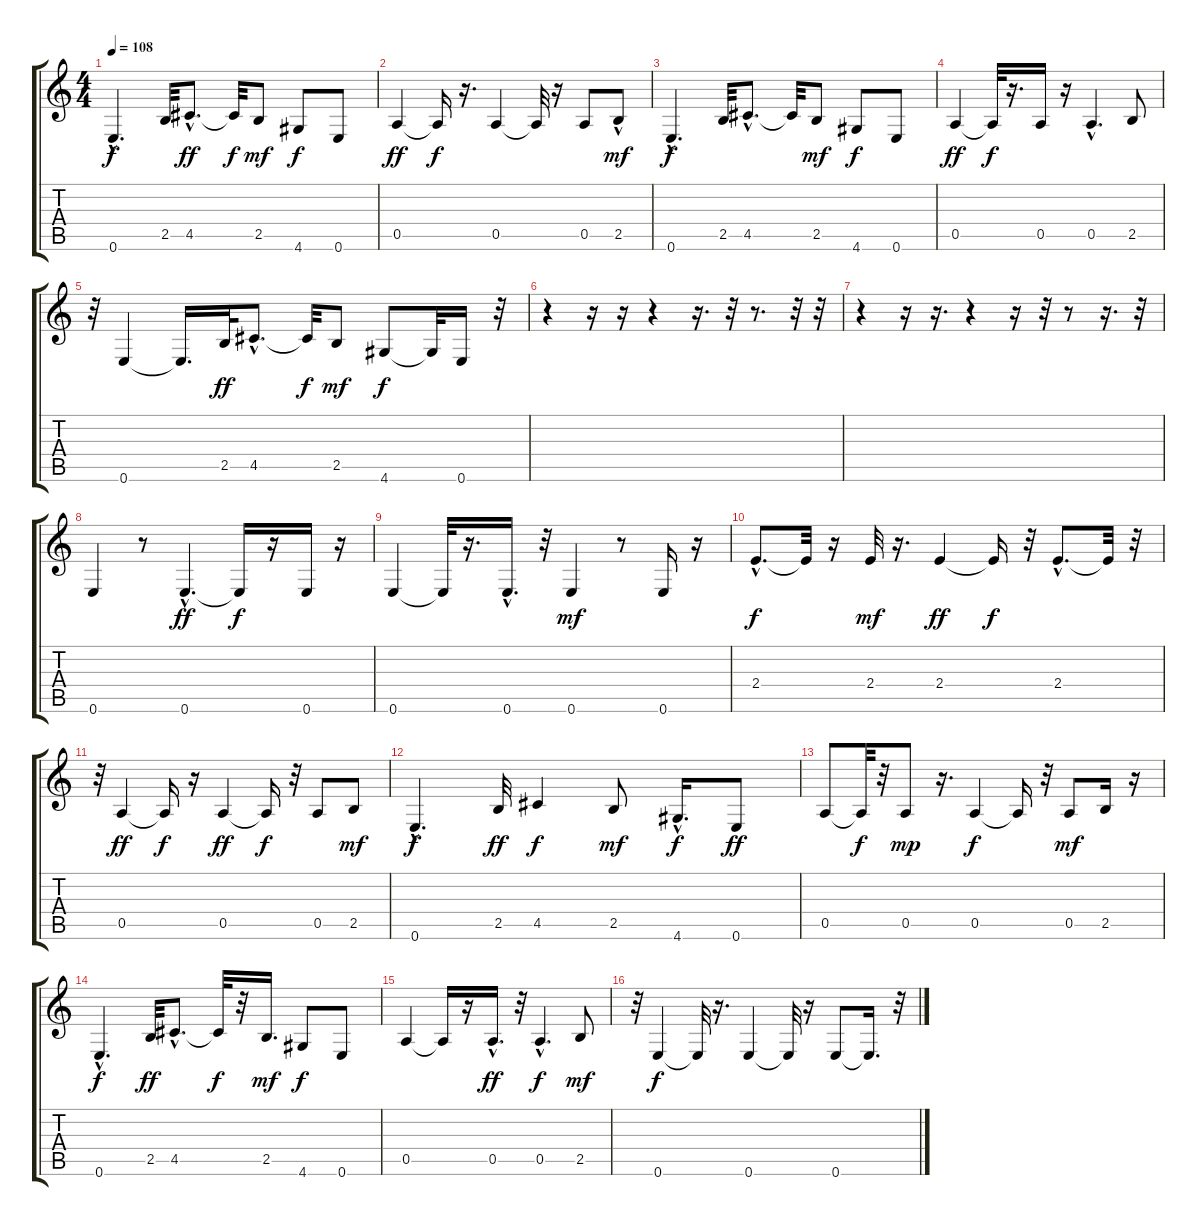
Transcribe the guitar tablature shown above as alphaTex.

\track "" {instrument fretlessbass}
\staff {score tabs}
\tuning (E4 B3 G3 D3 A2 E2) {hide}
\ts (4 4)
\tempo 108
\clef g2
\ks c
0.6{hac}.4{d dy f} 2.5.32 4.5{hac}.8{d dy ff} 4.5{t}.32{dy f} 2.5.8{dy mf} 4.6.8{dy f} 0.6.8 |
0.5.4{dy ff} 0.5{t}.16{dy f} r.16{d} 0.5.4 0.5{t}.32 r.16 0.5.8 2.5{hac}.8{dy mf} |
0.6{hac}.4{d dy f} 2.5.32 4.5{hac}.8{d} 4.5{t}.32 2.5.8{dy mf} 4.6.8{dy f} 0.6.8 |
0.5.4{dy ff} 0.5{t}.32{dy f} r.16{d} 0.5.16 r.16 0.5{hac}.4{d} 2.5.8 |
r.32 0.6.4 0.6{t}.16{d} 2.5.32{dy ff} 4.5{hac}.8{d} 4.5{t}.32{dy f} 2.5.8{dy mf} 4.6.8{dy f} 4.6{t}.32 0.6.16 r.32 |
r.4 r.16 r.16 r.4 r.16{d} r.32 r.8{d} r.32 r.32 |
r.4 r.16 r.16{d} r.4 r.16 r.32 r.8 r.16{d} r.32 |
0.6.4 r.8 0.6{hac}.4{d dy ff} 0.6{t}.16{dy f} r.16 0.6.16 r.16 |
0.6.4 0.6{t}.32 r.16{d} 0.6{hac}.16{d} r.32 0.6.4{dy mf} r.8 0.6.16 r.16 |
2.4{hac}.8{d dy f} 2.4{t}.32 r.16 2.4.32{dy mf} r.16{d} 2.4.4{dy ff} 2.4{t}.16{dy f} r.32 2.4{hac}.8{d} 2.4{t}.32 r.32 |
r.32 0.5.4{dy ff} 0.5{t}.16{dy f} r.16 0.5.4{dy ff} 0.5{t}.16{dy f} r.32 0.5.8 2.5.8{dy mf} |
0.6{hac}.4{d dy f} 2.5.32{dy ff} 4.5.4{dy f} 2.5.8{dy mf} 4.6{hac}.16{d dy f} 0.6.8{dy ff} |
0.5.8 0.5{t}.32{dy f} r.32 0.5.8{dy mp} r.16{d} 0.5.4{dy f} 0.5{t}.16 r.32 0.5.8{dy mf} 2.5.16 r.16 |
0.6{hac}.4{d dy f} 2.5.32{dy ff} 4.5{hac}.8{d} 4.5{t}.32{dy f} r.32 2.5.16{d dy mf} 4.6.8{dy f} 0.6.8 |
0.5.4 0.5{t}.16 r.16 0.5{hac}.16{d dy ff} r.32 0.5{hac}.4{d dy f} 2.5.8{dy mf} |
r.32 0.6.4{dy f} 0.6{t}.32 r.16{d} 0.6.4 0.6{t}.32 r.16 0.6.8 0.6{t}.16{d} r.32
